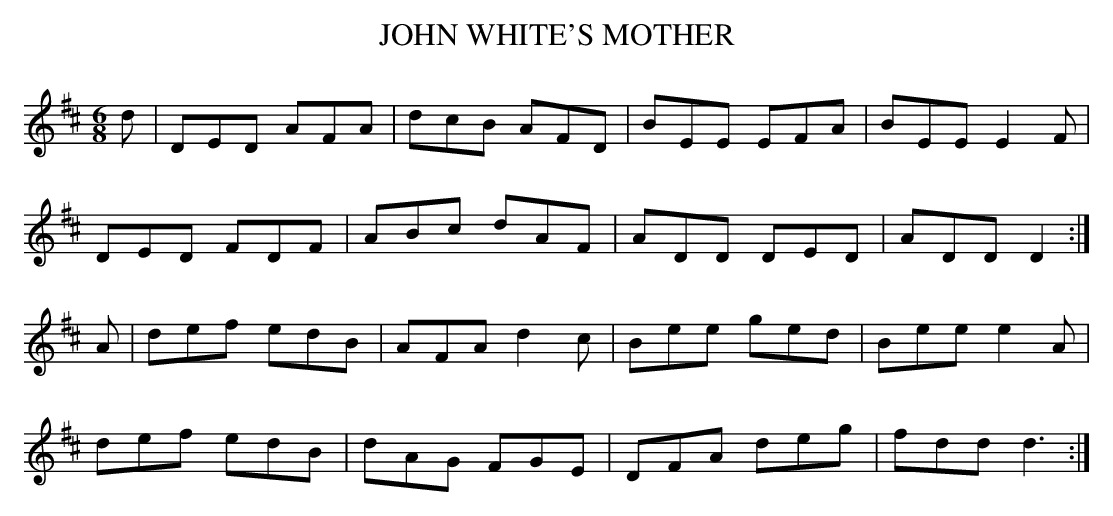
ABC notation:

X:1
T:JOHN WHITE'S MOTHER
M:6/8
L:1/8
K:D
d|DED AFA|dcB AFD|BEE EFA|BEE E2F|
DED FDF|ABc dAF|ADD DED|ADD D2 :|
A|def edB|AFA d2c|Bee ged|Bee e2A|
def edB|dAG FGE|DFA deg|fdd d3 :|
